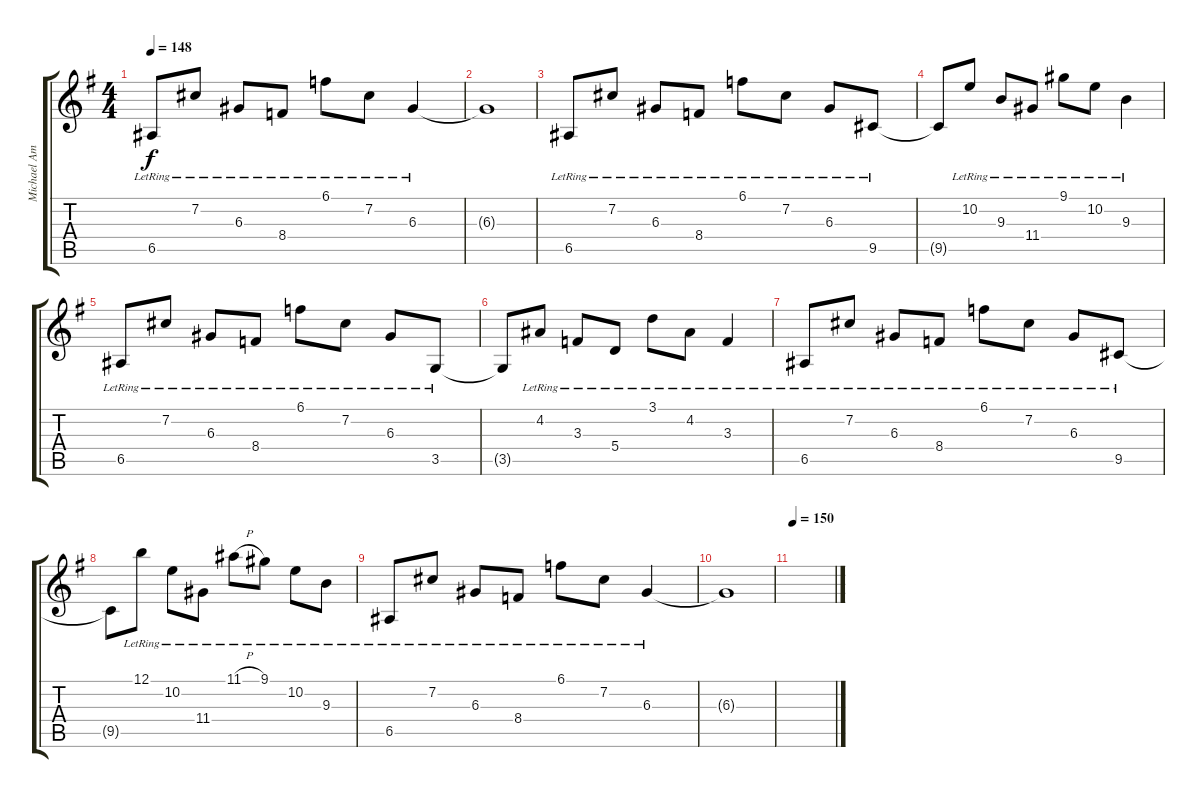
\track ("Michael Amott (Lead)" "Michael Am") {instrument distortionguitar}
\staff {score tabs}
\tuning (B3 Gb3 D3 A2 E2 B1) {hide}
\ts (4 4)
\tempo 148
\clef g2
\ks g
6.5{lr}.8{dy f} 7.2{lr}.8 6.3{lr}.8 8.4{lr}.8 6.1{lr}.8 7.2{lr}.8 6.3{lr}.4 |
6.3{t}.1 |
6.5{lr}.8 7.2{lr}.8 6.3{lr}.8 8.4{lr}.8 6.1{lr}.8 7.2{lr}.8 6.3{lr}.8 9.5{lr}.8 |
9.5{t}.8 10.2{lr}.8 9.3{lr}.8 11.4{lr}.8 9.1{lr}.8 10.2{lr}.8 9.3{lr}.4 |
6.5{lr}.8 7.2{lr}.8 6.3{lr}.8 8.4{lr}.8 6.1{lr}.8 7.2{lr}.8 6.3{lr}.8 3.5{lr}.8 |
3.5{t}.8 4.2{lr}.8 3.3{lr}.8 5.4{lr}.8 3.1{lr}.8 4.2{lr}.8 3.3{lr}.4 |
6.5{lr}.8 7.2{lr}.8 6.3{lr}.8 8.4{lr}.8 6.1{lr}.8 7.2{lr}.8 6.3{lr}.8 9.5{lr}.8 |
9.5{t}.8 12.1{lr}.8 10.2{lr}.8 11.4{lr}.8 11.1{h lr}.8 9.1{lr}.8 10.2{lr}.8 9.3{lr}.8 |
6.5{lr}.8 7.2{lr}.8 6.3{lr}.8 8.4{lr}.8 6.1{lr}.8 7.2{lr}.8 6.3{lr}.4 |
6.3{t}.1 |
\tempo 150
